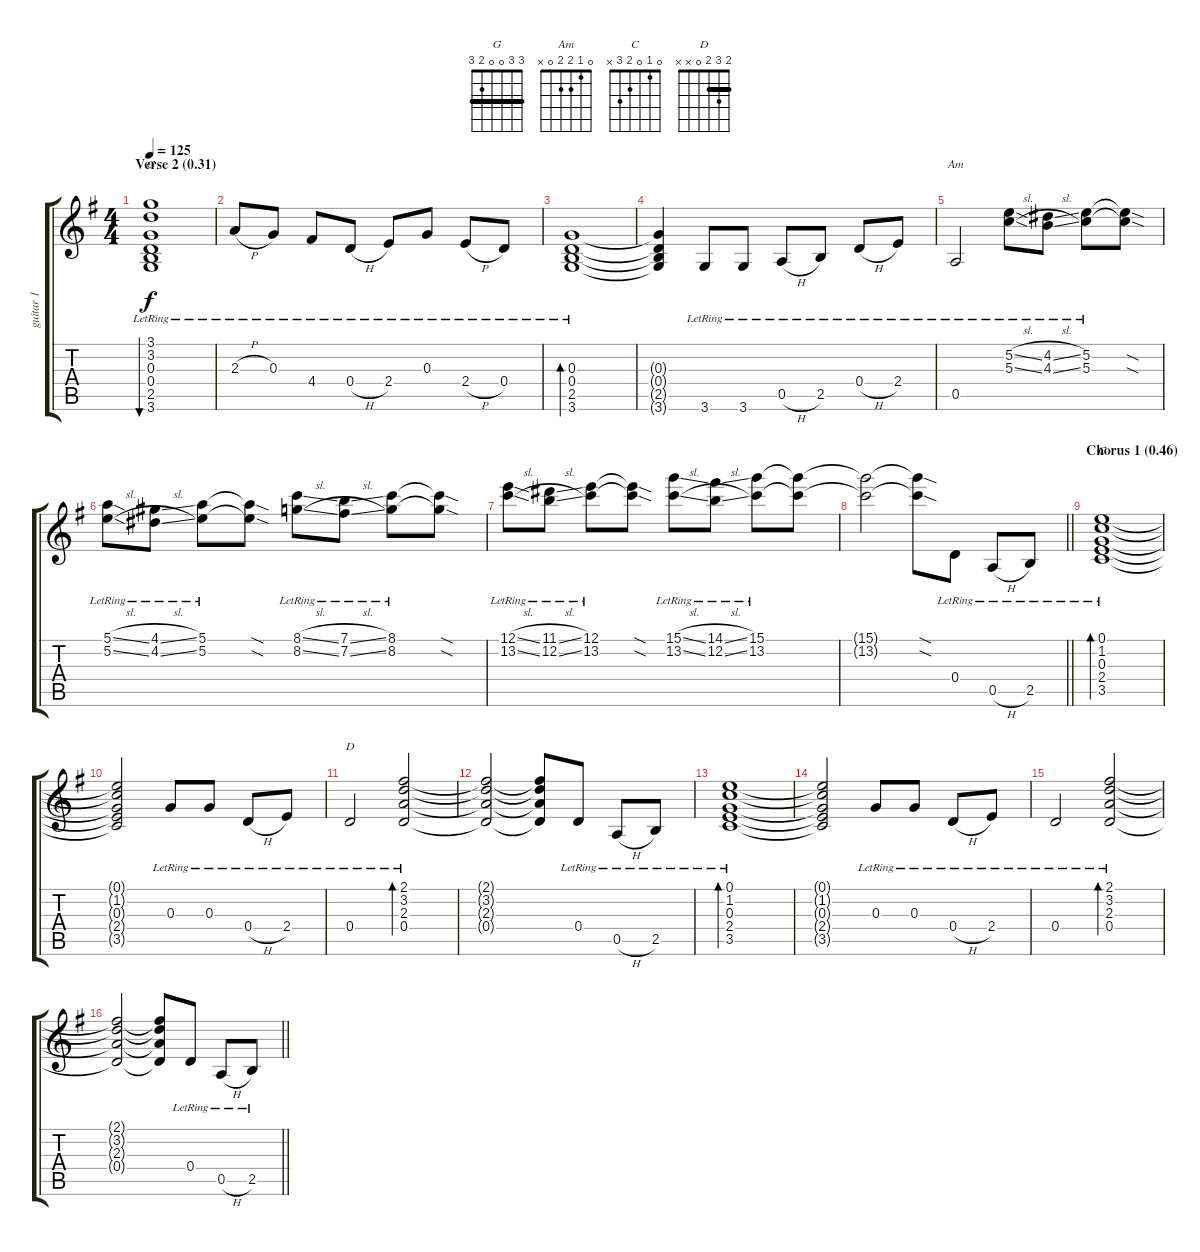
\track ("guitar 1" "guitar 1") {instrument electricguitarjazz}
\staff {score tabs}
\tuning (E4 B3 G3 D3 A2 E2) {hide}
\chord ("G" 3 3 0 0 2 3) {barre 3}
\chord ("Am" 0 1 2 2 0 x)
\chord ("C" 0 1 0 2 3 x)
\chord ("D" 2 3 2 0 x x) {barre 2}
\ts (4 4)
\section ("" "Verse 2 (0.31)")
\tempo 125
\clef g2
\ks g
(3.1{lr} 3.2{lr} 0.3{lr} 0.4{lr} 2.5{lr} 3.6{lr}).1{bu 30 ch "G" dy f} |
2.3{h lr}.8 0.3{lr}.8 4.4{lr}.8 0.4{h lr}.8 2.4{lr}.8 0.3{lr}.8 2.4{h lr}.8 0.4{lr}.8 |
(0.3{lr} 0.4{lr} 2.5{lr} 3.6{lr}).1{bd 30} |
(0.3{t} 0.4{t} 2.5{t} 3.6{t}).4 3.6{lr}.8 3.6{lr}.8 0.5{h lr}.8 2.5{lr}.8 0.4{h lr}.8 2.4{lr}.8 |
0.5{lr}.2{ch "Am"} (5.2{sl lr} 5.3{sl lr}).8 (4.2{sl lr} 4.3{sl lr}).8 (5.2{lr} 5.3{lr}).8 (5.2{sod t} 5.3{sod t}).8 |
(5.1{sl lr} 5.2{sl lr}).8 (4.1{sl lr} 4.2{sl lr}).8 (5.1{lr} 5.2{lr}).8 (5.1{sod t} 5.2{sod t}).8 (8.1{sl lr} 8.2{sl lr}).8 (7.1{sl lr} 7.2{sl lr}).8 (8.1{lr} 8.2{lr}).8 (8.1{sod t} 8.2{sod t}).8 |
(12.1{sl lr} 13.2{sl lr}).8 (11.1{sl lr} 12.2{sl lr}).8 (12.1{lr} 13.2{lr}).8 (12.1{sod t} 13.2{sod t}).8 (15.1{sl lr} 13.2{sl lr}).8 (14.1{sl lr} 12.2{sl lr}).8 (15.1{lr} 13.2{lr}).8 (15.1{t} 13.2{t}).8 |
\barLineRight lightlight
(15.1{t} 13.2{t}).2 (15.1{sod t} 13.2{sod t}).8 0.4{lr}.8 0.5{h lr}.8 2.5{lr}.8 |
\section ("" "Chorus 1 (0.46)")
(0.1{lr} 1.2{lr} 0.3{lr} 2.4{lr} 3.5{lr}).1{bd 30 ch "C"} |
(0.1{t} 1.2{t} 0.3{t} 2.4{t} 3.5{t}).2 0.3{lr}.8 0.3{lr}.8 0.4{h lr}.8 2.4{lr}.8 |
0.4{lr}.2{ch "D"} (2.1{lr} 3.2{lr} 2.3{lr} 0.4{lr}).2{bd 30} |
(2.1{t} 3.2{t} 2.3{t} 0.4{t}).2 (2.1{t} 3.2{t} 2.3{t} 0.4{t}).8 0.4{lr}.8 0.5{h lr}.8 2.5{lr}.8 |
(0.1{lr} 1.2{lr} 0.3{lr} 2.4{lr} 3.5{lr}).1{bd 30} |
(0.1{t} 1.2{t} 0.3{t} 2.4{t} 3.5{t}).2 0.3{lr}.8 0.3{lr}.8 0.4{h lr}.8 2.4{lr}.8 |
0.4{lr}.2 (2.1{lr} 3.2{lr} 2.3{lr} 0.4{lr}).2{bd 30} |
\barLineRight lightlight
(2.1{t} 3.2{t} 2.3{t} 0.4{t}).2 (2.1{t} 3.2{t} 2.3{t} 0.4{t}).8 0.4{lr}.8 0.5{h lr}.8 2.5{lr}.8
